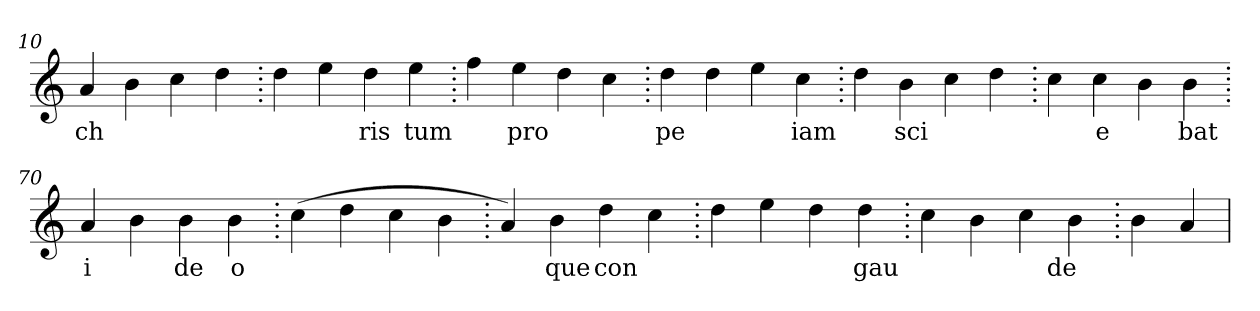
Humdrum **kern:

**kern	**text
*part1	*part1
*staff1	*staff1
*clefG2	*
=10.	=10.
4a	ch
4b	.
4cc	.
4dd	.
=20.	=20.
4dd	.
4ee	.
4dd	ris
4ee	tum
=30.	=30.
4ff	.
4ee	pro
4dd	.
4cc	.
=40.	=40.
4dd	pe
4dd	.
4ee	.
4cc	iam
=50.	=50.
4dd	.
4b	sci
4cc	.
4dd	.
=60.	=60.
4cc	.
4cc	e
4b	.
4b	bat
=70.	=70.
4a	i
4b	.
4b	de
4b	o
=80.	=80.
(>4cc	.
4dd	.
4cc	.
4b	.
=90.	=90.
4a)	.
4b	que
4dd	con
4cc	.
=100.	=100.
4dd	.
4ee	.
4dd	.
4dd	gau
=110.	=110.
4cc	.
4b	.
4cc	.
4b	de
=120.	=120.
4b	.
4a	.
=	=
*-	*-
